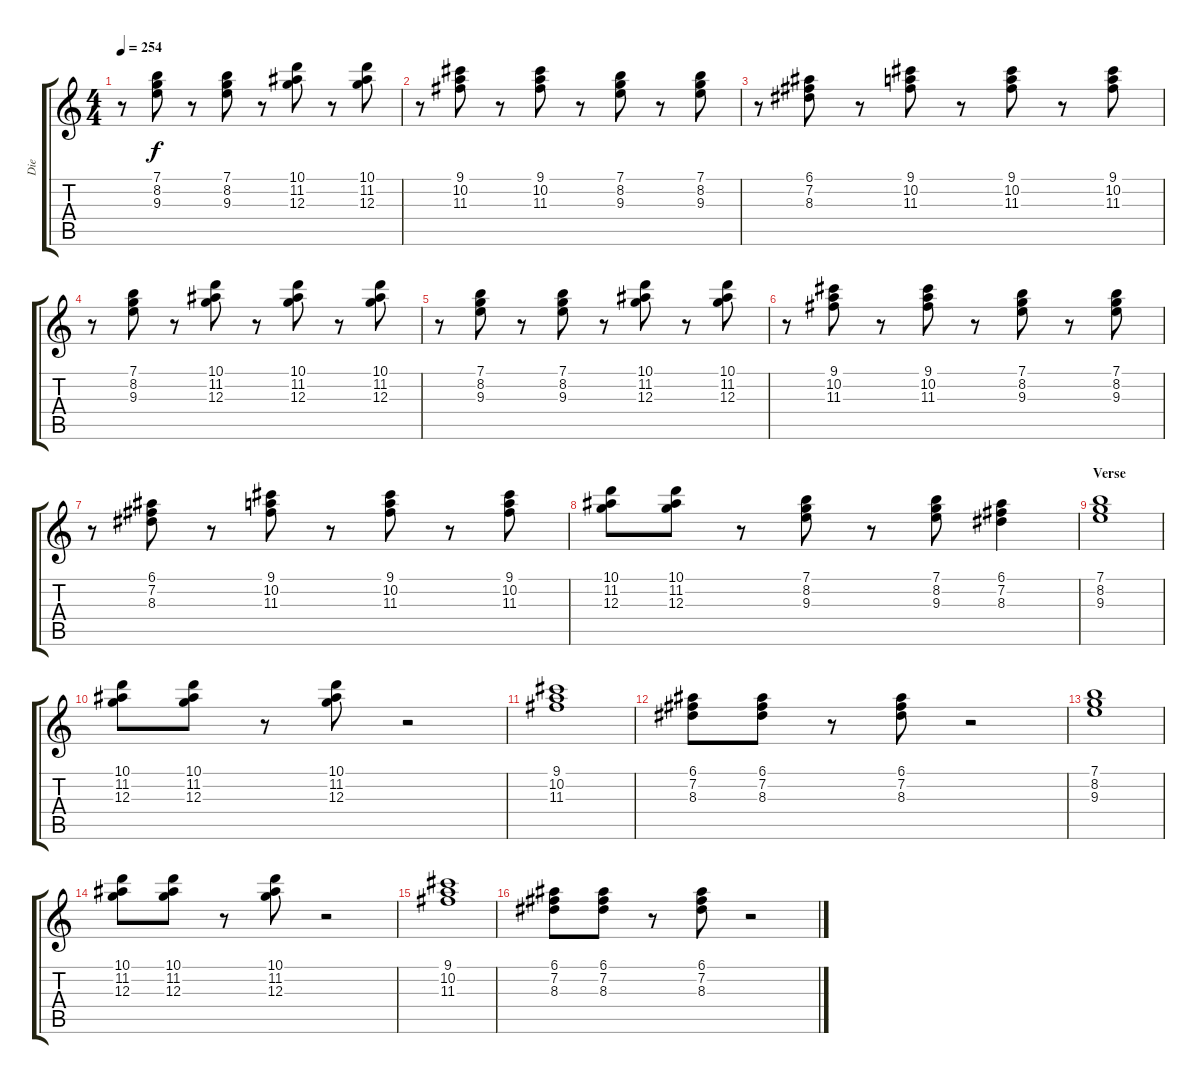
\track ("Die" "Die") {instrument distortionguitar}
\staff {score tabs}
\tuning (E4 B3 G3 D3 A2 E2) {hide}
\ts (4 4)
\tempo 254
\clef g2
\ks c
r.8{dy f} (7.1 8.2 9.3).8 r.8 (7.1 8.2 9.3).8 r.8 (10.1 11.2 12.3).8 r.8 (10.1 11.2 12.3).8 |
r.8 (9.1 10.2 11.3).8 r.8 (9.1 10.2 11.3).8 r.8 (7.1 8.2 9.3).8 r.8 (7.1 8.2 9.3).8 |
r.8 (6.1 7.2 8.3).8 r.8 (9.1 10.2 11.3).8 r.8 (9.1 10.2 11.3).8 r.8 (9.1 10.2 11.3).8 |
r.8 (7.1 8.2 9.3).8 r.8 (10.1 11.2 12.3).8 r.8 (10.1 11.2 12.3).8 r.8 (10.1 11.2 12.3).8 |
r.8 (7.1 8.2 9.3).8 r.8 (7.1 8.2 9.3).8 r.8 (10.1 11.2 12.3).8 r.8 (10.1 11.2 12.3).8 |
r.8 (9.1 10.2 11.3).8 r.8 (9.1 10.2 11.3).8 r.8 (7.1 8.2 9.3).8 r.8 (7.1 8.2 9.3).8 |
r.8 (6.1 7.2 8.3).8 r.8 (9.1 10.2 11.3).8 r.8 (9.1 10.2 11.3).8 r.8 (9.1 10.2 11.3).8 |
(10.1 11.2 12.3).8 (10.1 11.2 12.3).8 r.8 (7.1 8.2 9.3).8 r.8 (7.1 8.2 9.3).8 (6.1 7.2 8.3).4 |
\section ("" "Verse")
(7.1 8.2 9.3).1 |
(10.1 11.2 12.3).8 (10.1 11.2 12.3).8 r.8 (10.1 11.2 12.3).8 r.2 |
(9.1 10.2 11.3).1 |
(6.1 7.2 8.3).8 (6.1 7.2 8.3).8 r.8 (6.1 7.2 8.3).8 r.2 |
(7.1 8.2 9.3).1 |
(10.1 11.2 12.3).8 (10.1 11.2 12.3).8 r.8 (10.1 11.2 12.3).8 r.2 |
(9.1 10.2 11.3).1 |
(6.1 7.2 8.3).8 (6.1 7.2 8.3).8 r.8 (6.1 7.2 8.3).8 r.2
